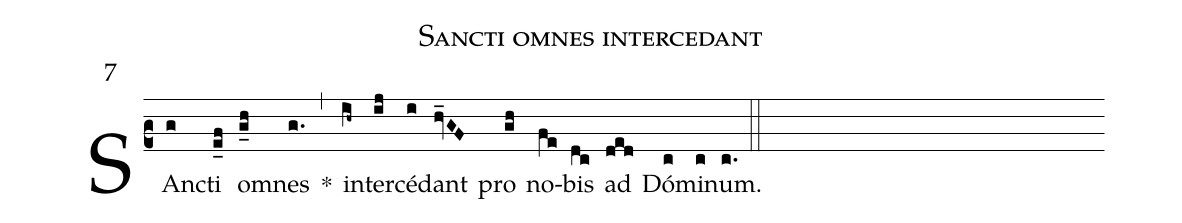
name:Sancti omnes intercedant;
mode:7;
annotation:7;
office-part:Antiphonae;
%%
(c2) SAn(g)cti(e_f) o(g_h)mnes(g.) *(,) in(ih~)ter(ij)cé(i)dant(hv_GF) pro(gh) no(fe)bis(dc) ad(ded) Dó(c)mi(c)num.(c.) (::)
